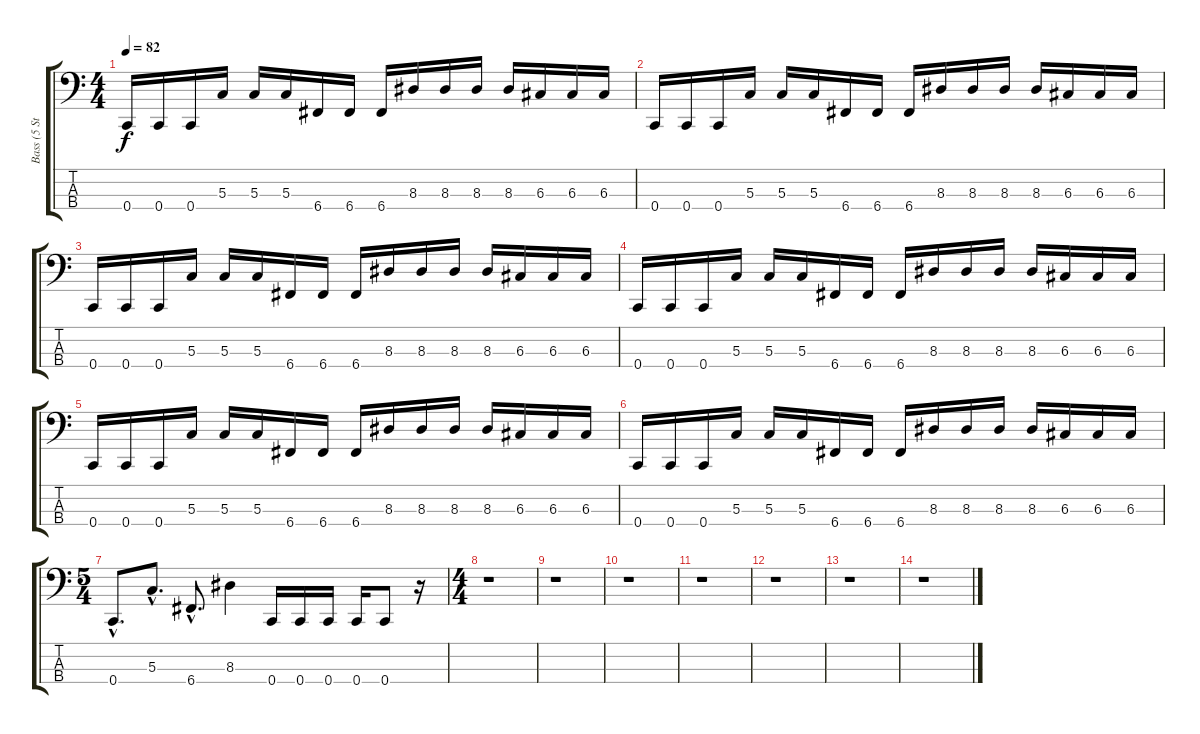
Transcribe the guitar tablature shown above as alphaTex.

\track ("Bass (5 Stringed)" "Bass (5 St") {instrument electricbasspick}
\staff {score tabs}
\tuning (F2 C2 G1 C1) {hide}
\ts (4 4)
\tempo 82
\clef f4
\ks c
0.4.16{dy f} 0.4.16 0.4.16 5.3.16 5.3.16 5.3.16 6.4.16 6.4.16 6.4.16 8.3.16 8.3.16 8.3.16 8.3.16 6.3.16 6.3.16 6.3.16 |
0.4.16 0.4.16 0.4.16 5.3.16 5.3.16 5.3.16 6.4.16 6.4.16 6.4.16 8.3.16 8.3.16 8.3.16 8.3.16 6.3.16 6.3.16 6.3.16 |
0.4.16 0.4.16 0.4.16 5.3.16 5.3.16 5.3.16 6.4.16 6.4.16 6.4.16 8.3.16 8.3.16 8.3.16 8.3.16 6.3.16 6.3.16 6.3.16 |
0.4.16 0.4.16 0.4.16 5.3.16 5.3.16 5.3.16 6.4.16 6.4.16 6.4.16 8.3.16 8.3.16 8.3.16 8.3.16 6.3.16 6.3.16 6.3.16 |
0.4.16 0.4.16 0.4.16 5.3.16 5.3.16 5.3.16 6.4.16 6.4.16 6.4.16 8.3.16 8.3.16 8.3.16 8.3.16 6.3.16 6.3.16 6.3.16 |
0.4.16 0.4.16 0.4.16 5.3.16 5.3.16 5.3.16 6.4.16 6.4.16 6.4.16 8.3.16 8.3.16 8.3.16 8.3.16 6.3.16 6.3.16 6.3.16 |
\ts (5 4)
0.4{hac}.8{d} 5.3{hac}.8{d} 6.4{hac}.8{d} 8.3.4 0.4.16 0.4.16 0.4.16 0.4.16 0.4.8 r.16 |
\ts (4 4)
r.1 |
r.1 |
r.1 |
r.1 |
r.1 |
r.1 |
r.1
